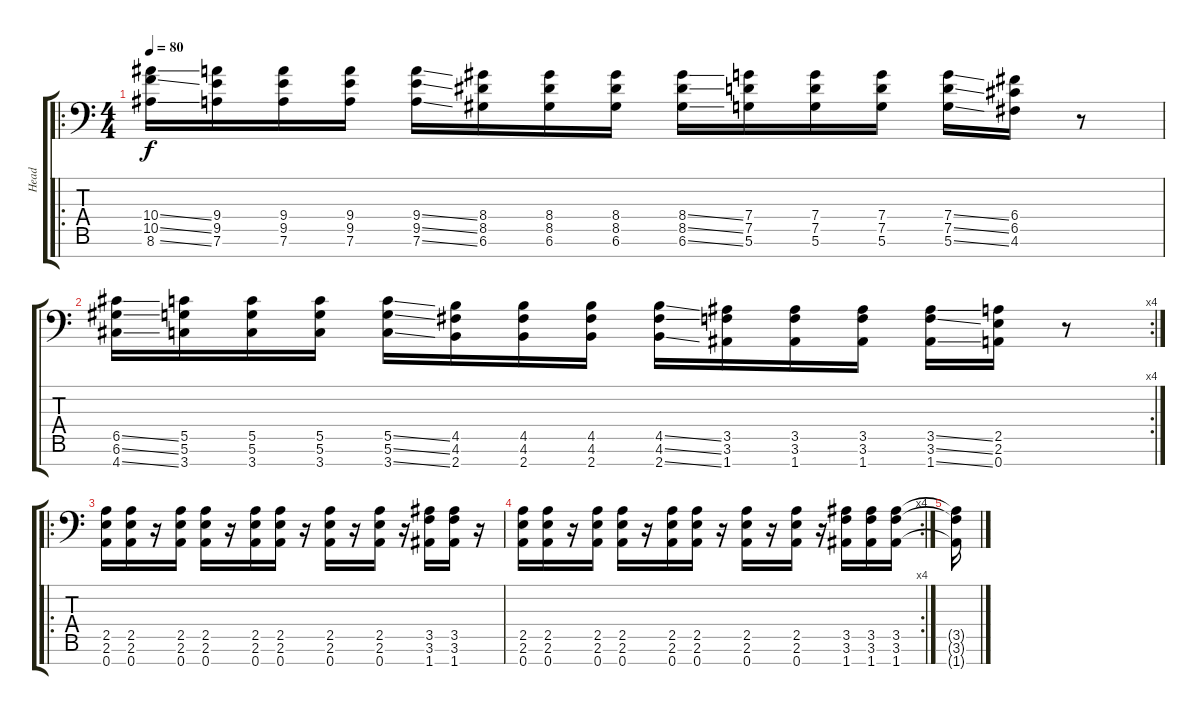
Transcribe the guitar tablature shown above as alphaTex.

\track ("Head" "Head") {instrument overdrivenguitar}
\staff {score tabs}
\tuning (D4 A3 F3 C3 G2 D2 A1) {hide}
\ro
\ts (4 4)
\tempo 80
\clef f4
\ks c
(10.4{ss} 10.5{ss} 8.6{ss}).16{dy f} (9.4 9.5 7.6).16 (9.4 9.5 7.6).16 (9.4 9.5 7.6).16 (9.4{ss} 9.5{ss} 7.6{ss}).16 (8.4 8.5 6.6).16 (8.4 8.5 6.6).16 (8.4 8.5 6.6).16 (8.4{ss} 8.5{ss} 6.6{ss}).16 (7.4 7.5 5.6).16 (7.4 7.5 5.6).16 (7.4 7.5 5.6).16 (7.4{ss} 7.5{ss} 5.6{ss}).16 (6.4 6.5 4.6).16 r.8 |
\rc 4
(6.5{ss} 6.6{ss} 4.7{ss}).16 (5.5 5.6 3.7).16 (5.5 5.6 3.7).16 (5.5 5.6 3.7).16 (5.5{ss} 5.6{ss} 3.7{ss}).16 (4.5 4.6 2.7).16 (4.5 4.6 2.7).16 (4.5 4.6 2.7).16 (4.5{ss} 4.6{ss} 2.7{ss}).16 (3.5 3.6 1.7).16 (3.5 3.6 1.7).16 (3.5 3.6 1.7).16 (3.5{ss} 3.6{ss} 1.7{ss}).16 (2.5 2.6 0.7).16 r.8 |
\ro
(2.5 2.6 0.7).16 (2.5 2.6 0.7).16 r.16 (2.5 2.6 0.7).16 (2.5 2.6 0.7).16 r.16 (2.5 2.6 0.7).16 (2.5 2.6 0.7).16 r.16 (2.5 2.6 0.7).16 r.16 (2.5 2.6 0.7).16 r.16 (3.5 3.6 1.7).16 (3.5 3.6 1.7).16 r.16 |
\rc 4
(2.5 2.6 0.7).16 (2.5 2.6 0.7).16 r.16 (2.5 2.6 0.7).16 (2.5 2.6 0.7).16 r.16 (2.5 2.6 0.7).16 (2.5 2.6 0.7).16 r.16 (2.5 2.6 0.7).16 r.16 (2.5 2.6 0.7).16 r.16 (3.5 3.6 1.7).16 (3.5 3.6 1.7).16 (3.5 3.6 1.7).16 |
(3.5{t} 3.6{t} 1.7{t}).16
